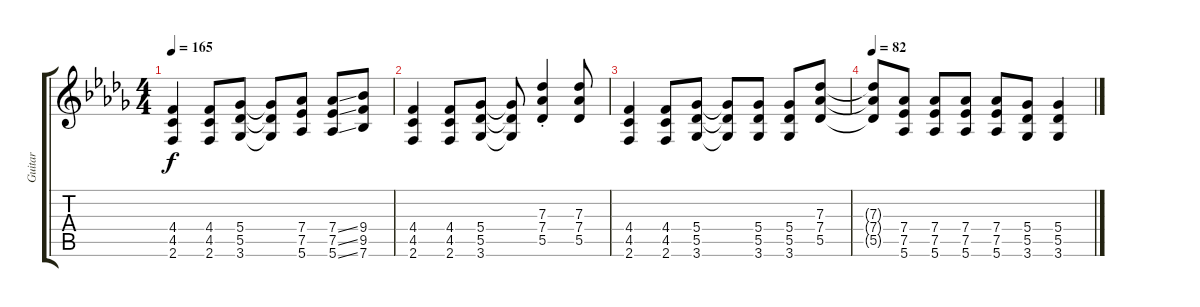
\track ("Guitar" "Guitar") {instrument distortionguitar}
\staff {score tabs}
\tuning (Eb4 Bb3 Gb3 Db3 Ab2 Eb2) {hide}
\ts (4 4)
\tempo 165
\clef g2
\ks bbminor
(4.4 4.5 2.6).4{dy f} (4.4 4.5 2.6).8 (5.4 5.5 3.6).8 (5.4{t} 5.5{t} 3.6{t}).8 (7.4 7.5 5.6).8 (7.4{ss} 7.5{ss} 5.6{ss}).8 (9.4 9.5 7.6).8 |
(4.4 4.5 2.6).4 (4.4 4.5 2.6).8 (5.4 5.5 3.6).8 (5.4{t} 5.5{t} 3.6{t}).8 (7.3{st} 7.4{st} 5.5{st}).4 (7.3 7.4 5.5).8 |
(4.4 4.5 2.6).4 (4.4 4.5 2.6).8 (5.4 5.5 3.6).8 (5.4{t} 5.5{t} 3.6{t}).8 (5.4 5.5 3.6).8 (5.4 5.5 3.6).8 (7.3 7.4 5.5).8 |
\tempo 82
(7.3{t} 7.4{t} 5.5{t}).8 (7.4 7.5 5.6).8 (7.4 7.5 5.6).8 (7.4 7.5 5.6).8 (7.4 7.5 5.6).8 (5.4 5.5 3.6).8 (5.4 5.5 3.6).4
